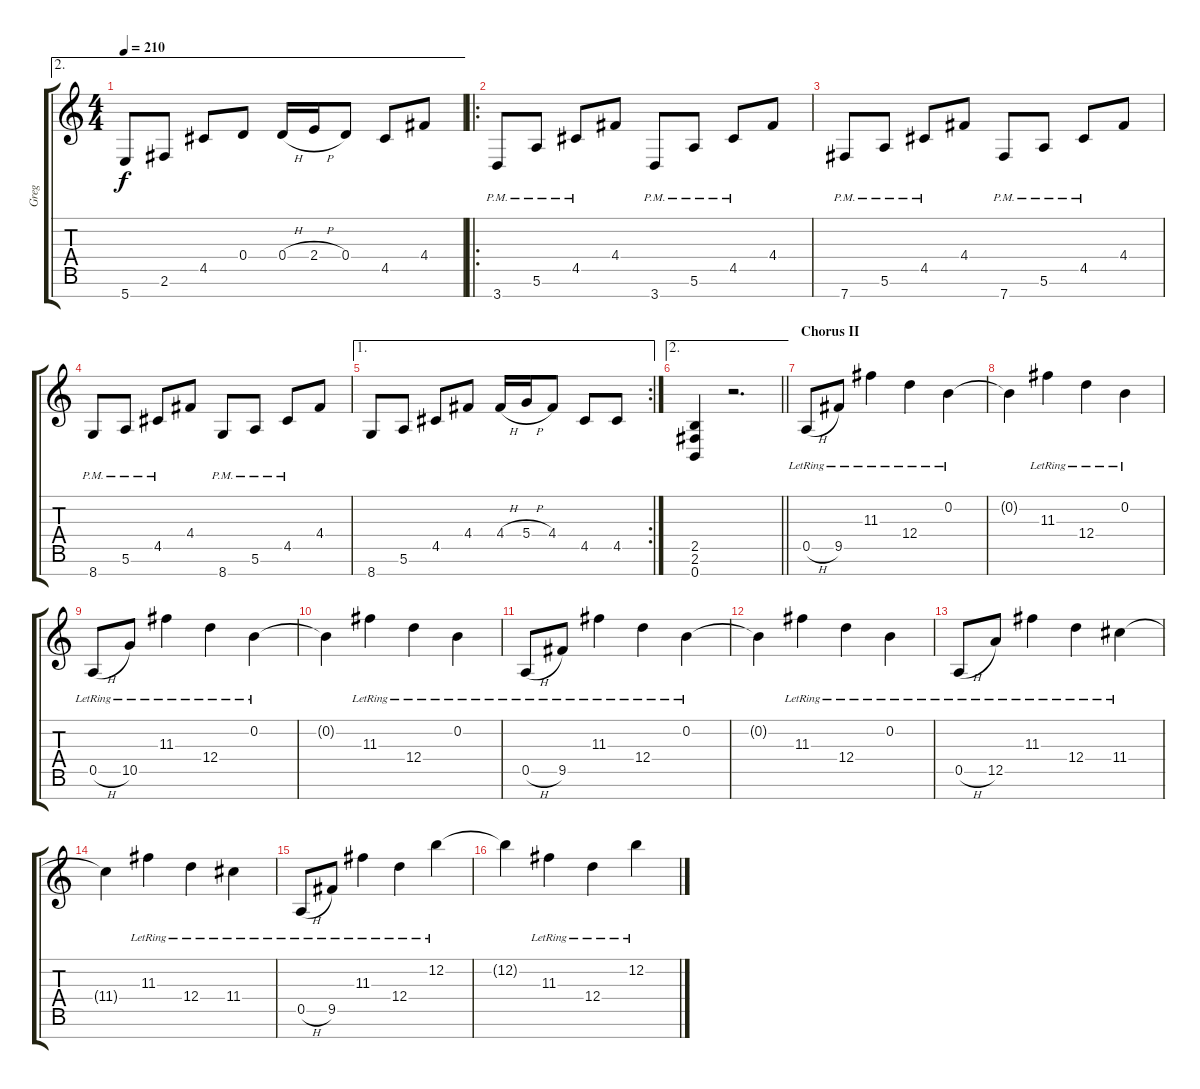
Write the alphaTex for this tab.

\track ("Greg" "Greg") {instrument distortionguitar}
\staff {score tabs}
\tuning (E4 B3 G3 D3 A2 E2 B1) {hide}
\ae 2
\ts (4 4)
\tempo 210
\clef g2
\ks c
5.7.8{dy f} 2.6.8 4.5.8 0.4.8 0.4{h}.16 2.4{h}.16 0.4.8 4.5.8 4.4.8 |
\ro
3.7{pm}.8 5.6{pm}.8 4.5{pm}.8 4.4.8 3.7{pm}.8 5.6{pm}.8 4.5{pm}.8 4.4.8 |
7.7{pm}.8 5.6{pm}.8 4.5{pm}.8 4.4.8 7.7{pm}.8 5.6{pm}.8 4.5{pm}.8 4.4.8 |
8.7{pm}.8 5.6{pm}.8 4.5{pm}.8 4.4.8 8.7{pm}.8 5.6{pm}.8 4.5{pm}.8 4.4.8 |
\ae 1
\rc 2
8.7.8 5.6.8 4.5.8 4.4.8 4.4{h}.16 5.4{h}.16 4.4.8 4.5.8 4.5.8 |
\ae 2
\barLineRight lightlight
(2.5 2.6 0.7).4 r.2{d} |
\section ("" "Chorus II")
0.5{h lr}.8 9.5{lr}.8 11.3{lr}.4 12.4{lr}.4 0.2{lr}.4 |
0.2{t}.4 11.3{lr}.4 12.4{lr}.4 0.2{lr}.4 |
0.5{h lr}.8 10.5{lr}.8 11.3{lr}.4 12.4{lr}.4 0.2{lr}.4 |
0.2{t}.4 11.3{lr}.4 12.4{lr}.4 0.2{lr}.4 |
0.5{h lr}.8 9.5{lr}.8 11.3{lr}.4 12.4{lr}.4 0.2{lr}.4 |
0.2{t}.4 11.3{lr}.4 12.4{lr}.4 0.2{lr}.4 |
0.5{h lr}.8 12.5{lr}.8 11.3{lr}.4 12.4{lr}.4 11.4{lr}.4 |
11.4{t}.4 11.3{lr}.4 12.4{lr}.4 11.4{lr}.4 |
0.5{h lr}.8 9.5{lr}.8 11.3{lr}.4 12.4{lr}.4 12.2{lr}.4 |
12.2{t}.4 11.3{lr}.4 12.4{lr}.4 12.2{lr}.4
